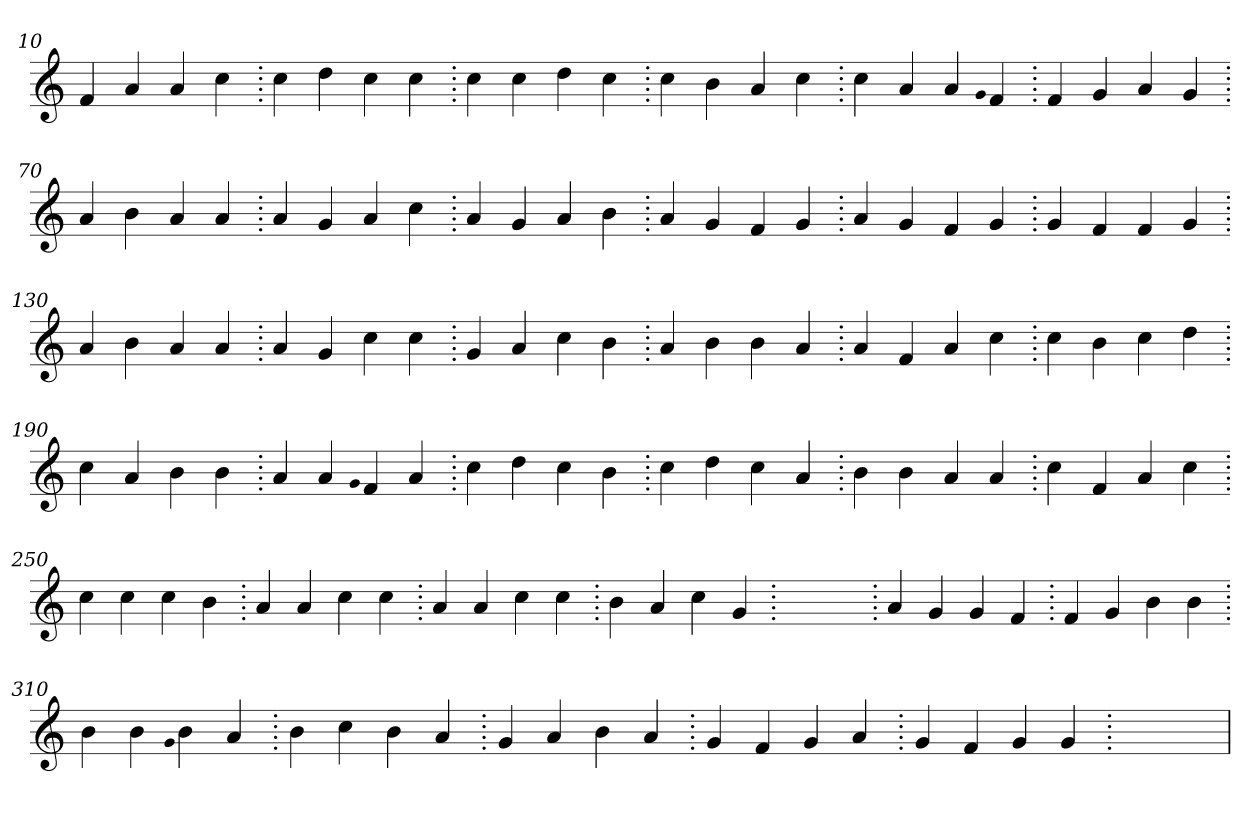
**kern
*part1
*staff1
*clefG2
=10.
4f
4a
4a
4cc
=20.
4cc
4dd
4cc
4cc
=30.
4cc
4cc
4dd
4cc
=40.
4cc
4b
4a
4cc
=50.
4cc
4a
4a
qqg
4f
=60.
4f
4g
4a
4g
=70.
4a
4b
4a
4a
=80.
4a
4g
4a
4cc
=90.
4a
4g
4a
4b
=100.
4a
4g
4f
4g
=110.
4a
4g
4f
4g
=120.
4g
4f
4f
4g
=130.
4a
4b
4a
4a
=140.
4a
4g
4cc
4cc
=150.
4g
4a
4cc
4b
=160.
4a
4b
4b
4a
=170.
4a
4f
4a
4cc
=180.
4cc
4b
4cc
4dd
=190.
4cc
4a
4b
4b
=200.
4a
4a
qqg
4f
4a
=210.
4cc
4dd
4cc
4b
=220.
4cc
4dd
4cc
4a
=230.
4b
4b
4a
4a
=240.
4cc
4f
4a
4cc
=250.
4cc
4cc
4cc
4b
=260.
4a
4a
4cc
4cc
=270.
4a
4a
4cc
4cc
=280.
4b
4a
4cc
4g
=290.
1ryy
=290.
4a
4g
4g
4f
=300.
4f
4g
4b
4b
=310.
4b
4b
qqg
4b
4a
=320.
4b
4cc
4b
4a
=330.
4g
4a
4b
4a
=340.
4g
4f
4g
4a
=350.
4g
4f
4g
4g
=360.
1ryy
=
*-
